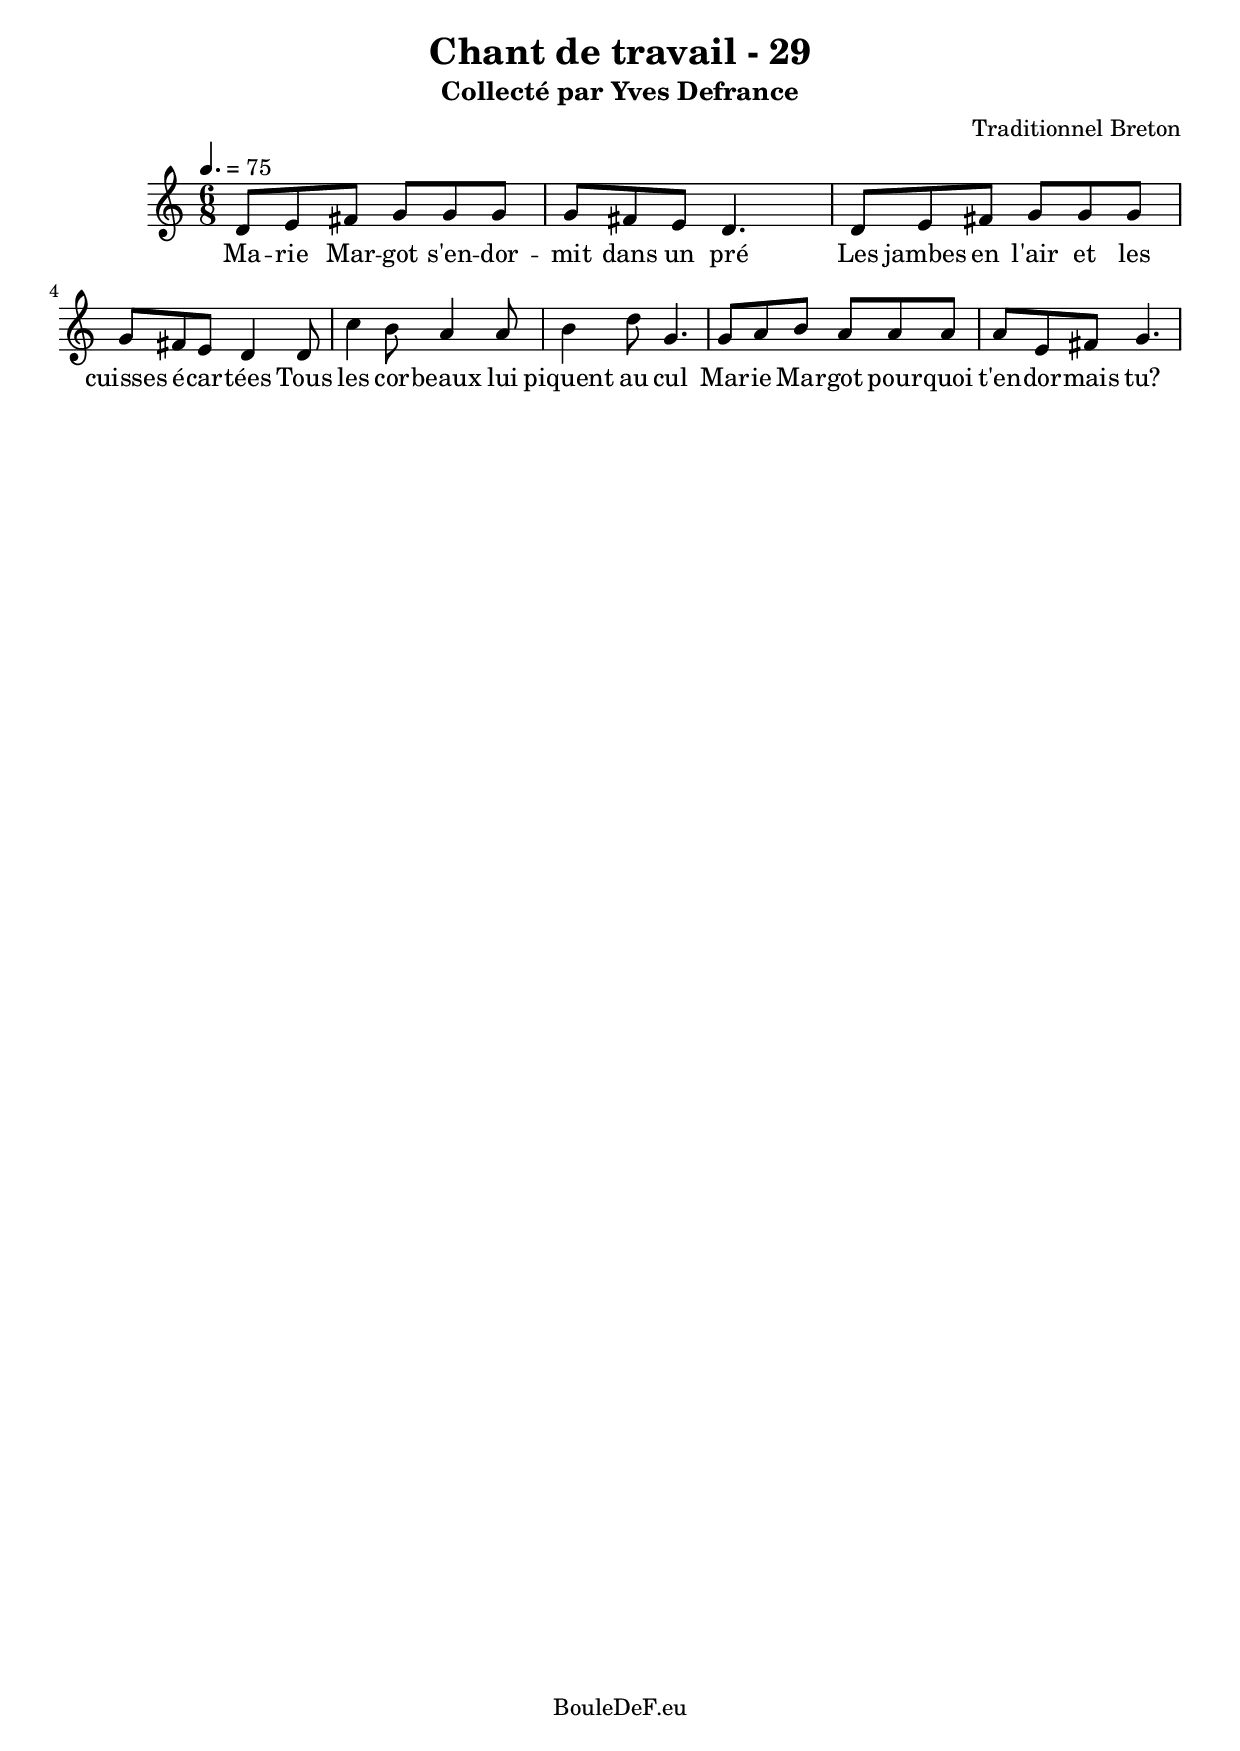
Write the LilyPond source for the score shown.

\version "2.16.0"
\include "italiano.ly"

\header {
	title = "Chant de travail - 29"
	subtitle = "Collecté par Yves Defrance"
	composer = "Traditionnel Breton"
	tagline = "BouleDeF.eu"
}

\score {
	\new Staff \relative sib {
		\clef "treble"
		\time 6/8
		\tempo 4. = 75

		| re8 mi fad sol sol sol
		| sol fad mi re4.
		| re8 mi fad sol sol sol
		| sol fad mi re4 re8
		| do'4 si8 la4 la8
		| si4 re8 sol,4.
		| sol8 la si la la la
		| la mi fad sol4.
	}
	\addlyrics {
		| Ma -- rie Mar -- got s'en -- dor --
		| mit dans un pré
		| Les jambes en l'air et les
		| cuisses é -- car -- tées Tous
		| les cor -- beaux lui
		| piquent au cul
		| Mar -- ie Mar -- got pour -- quoi
		| t'en -- dor -- mais tu?
	}
	\layout {}
	\midi {}
}

